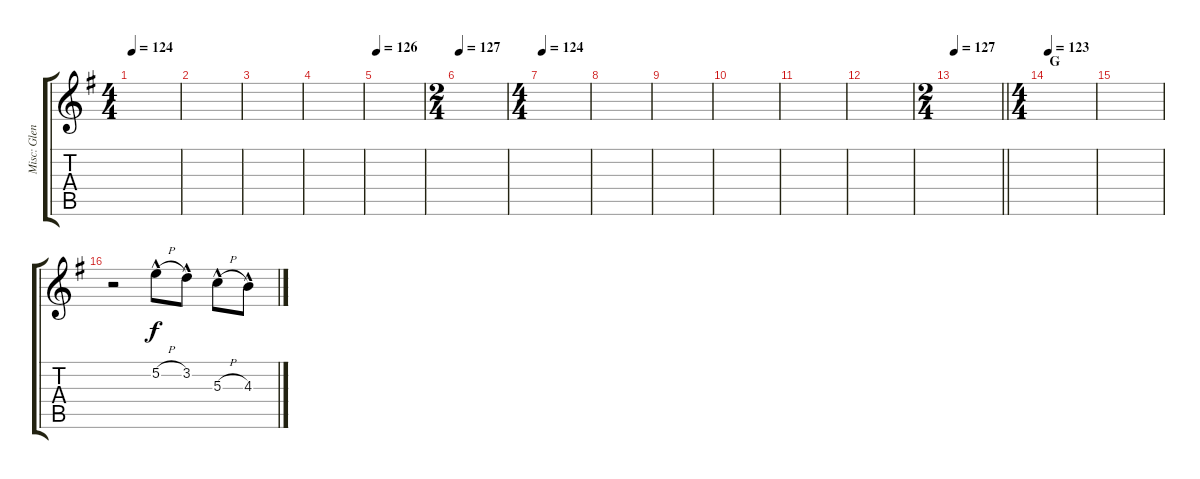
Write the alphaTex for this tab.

\track ("Misc: Glenn" "Misc: Glen") {instrument electricguitarjazz}
\staff {score tabs}
\tuning (E4 B3 G3 D3 A2 E2) {hide}
\ts (4 4)
\tempo 124
\clef g2
\ks g
|
|
|
|
\tempo 126
|
\ts (2 4)
\tempo 127
|
\ts (4 4)
\tempo 124
|
|
|
|
|
|
\ts (2 4)
\tempo 127
\barLineRight lightlight
|
\ts (4 4)
\section ("" "G")
\tempo 123
|
|
r.2 5.2{h hac}.8 3.2{hac}.8 5.3{h hac}.8 4.3{hac}.8
